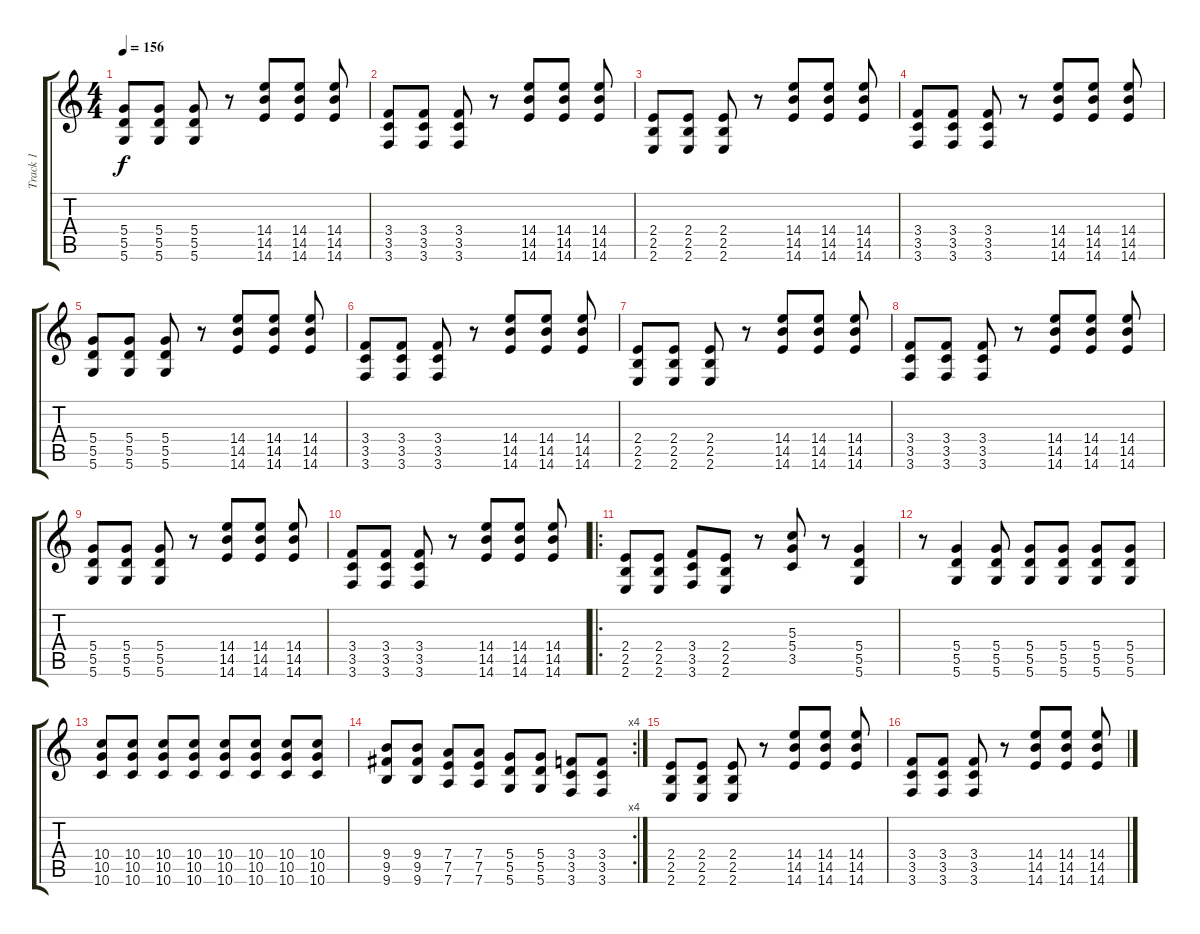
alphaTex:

\track ("Track 1" "Track 1") {instrument distortionguitar}
\staff {score tabs}
\tuning (E4 B3 G3 D3 A2 D2) {hide}
\ts (4 4)
\tempo 156
\clef g2
\ks c
(5.4 5.5 5.6).8{dy f} (5.4 5.5 5.6).8 (5.4 5.5 5.6).8 r.8 (14.4 14.5 14.6).8 (14.4 14.5 14.6).8 (14.4 14.5 14.6).8 |
(3.4 3.5 3.6).8 (3.4 3.5 3.6).8 (3.4 3.5 3.6).8 r.8 (14.4 14.5 14.6).8 (14.4 14.5 14.6).8 (14.4 14.5 14.6).8 |
(2.4 2.5 2.6).8 (2.4 2.5 2.6).8 (2.4 2.5 2.6).8 r.8 (14.4 14.5 14.6).8 (14.4 14.5 14.6).8 (14.4 14.5 14.6).8 |
(3.4 3.5 3.6).8 (3.4 3.5 3.6).8 (3.4 3.5 3.6).8 r.8 (14.4 14.5 14.6).8 (14.4 14.5 14.6).8 (14.4 14.5 14.6).8 |
(5.4 5.5 5.6).8 (5.4 5.5 5.6).8 (5.4 5.5 5.6).8 r.8 (14.4 14.5 14.6).8 (14.4 14.5 14.6).8 (14.4 14.5 14.6).8 |
(3.4 3.5 3.6).8 (3.4 3.5 3.6).8 (3.4 3.5 3.6).8 r.8 (14.4 14.5 14.6).8 (14.4 14.5 14.6).8 (14.4 14.5 14.6).8 |
(2.4 2.5 2.6).8 (2.4 2.5 2.6).8 (2.4 2.5 2.6).8 r.8 (14.4 14.5 14.6).8 (14.4 14.5 14.6).8 (14.4 14.5 14.6).8 |
(3.4 3.5 3.6).8 (3.4 3.5 3.6).8 (3.4 3.5 3.6).8 r.8 (14.4 14.5 14.6).8 (14.4 14.5 14.6).8 (14.4 14.5 14.6).8 |
(5.4 5.5 5.6).8 (5.4 5.5 5.6).8 (5.4 5.5 5.6).8 r.8 (14.4 14.5 14.6).8 (14.4 14.5 14.6).8 (14.4 14.5 14.6).8 |
(3.4 3.5 3.6).8 (3.4 3.5 3.6).8 (3.4 3.5 3.6).8 r.8 (14.4 14.5 14.6).8 (14.4 14.5 14.6).8 (14.4 14.5 14.6).8 |
\ro
(2.4 2.5 2.6).8 (2.4 2.5 2.6).8 (3.4 3.5 3.6).8 (2.4 2.5 2.6).8 r.8 (5.3 5.4 3.5).8 r.8 (5.4 5.5 5.6).4 |
r.8 (5.4 5.5 5.6).4 (5.4 5.5 5.6).8 (5.4 5.5 5.6).8 (5.4 5.5 5.6).8 (5.4 5.5 5.6).8 (5.4 5.5 5.6).8 |
(10.4 10.5 10.6).8 (10.4 10.5 10.6).8 (10.4 10.5 10.6).8 (10.4 10.5 10.6).8 (10.4 10.5 10.6).8 (10.4 10.5 10.6).8 (10.4 10.5 10.6).8 (10.4 10.5 10.6).8 |
\rc 4
(9.4 9.5 9.6).8 (9.4 9.5 9.6).8 (7.4 7.5 7.6).8 (7.4 7.5 7.6).8 (5.4 5.5 5.6).8 (5.4 5.5 5.6).8 (3.4 3.5 3.6).8 (3.4 3.5 3.6).8 |
(2.4 2.5 2.6).8 (2.4 2.5 2.6).8 (2.4 2.5 2.6).8 r.8 (14.4 14.5 14.6).8 (14.4 14.5 14.6).8 (14.4 14.5 14.6).8 |
(3.4 3.5 3.6).8 (3.4 3.5 3.6).8 (3.4 3.5 3.6).8 r.8 (14.4 14.5 14.6).8 (14.4 14.5 14.6).8 (14.4 14.5 14.6).8
